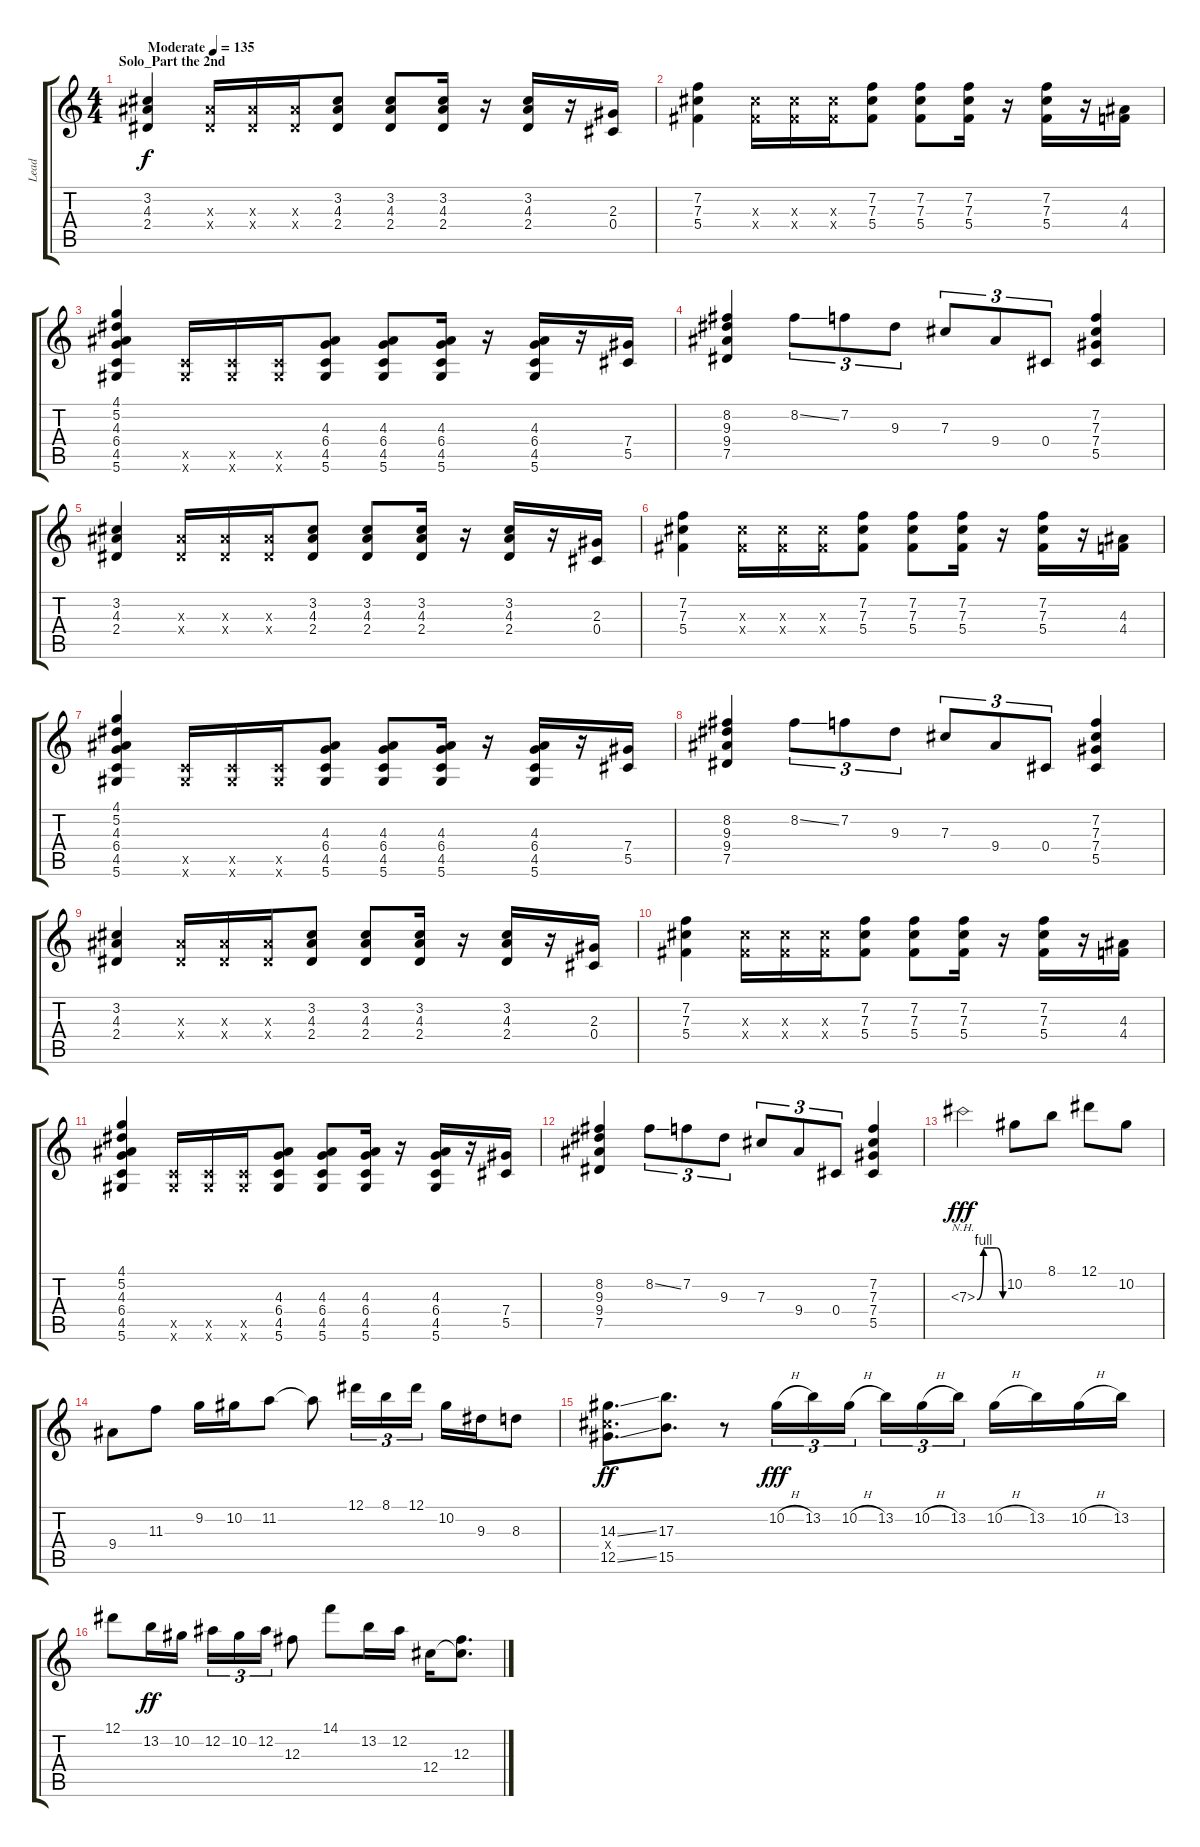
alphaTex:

\track ("Lead" "Lead") {instrument overdrivenguitar}
\staff {score tabs}
\tuning (Eb4 Bb3 Gb3 Db3 Ab2 Eb2) {hide}
\ts (4 4)
\section ("" "Solo_Part the 2nd")
\tempo (135 "Moderate")
\clef g2
\ks c
(3.2 4.3 2.4).4{dy f instrument overdrivenguitar} (4.3{x} 2.4{x}).16 (4.3{x} 2.4{x}).16 (4.3{x} 2.4{x}).16 (3.2 4.3 2.4).8 (3.2 4.3 2.4).8 (3.2 4.3 2.4).16 r.16 (3.2 4.3 2.4).16 r.16 (2.3 0.4).16 |
(7.2 7.3 5.4).4 (7.3{x} 5.4{x}).16 (7.3{x} 5.4{x}).16 (7.3{x} 5.4{x}).16 (7.2 7.3 5.4).8 (7.2 7.3 5.4).8 (7.2 7.3 5.4).16 r.16 (7.2 7.3 5.4).16 r.16 (4.3 4.4).16 |
(4.1 5.2 4.3 6.4 4.5 5.6).4 (4.5{x} 5.6{x}).16 (4.5{x} 5.6{x}).16 (4.5{x} 5.6{x}).16 (4.3 6.4 4.5 5.6).8 (4.3 6.4 4.5 5.6).8 (4.3 6.4 4.5 5.6).16 r.16 (4.3 6.4 4.5 5.6).16 r.16 (7.4 5.5).16 |
(8.2 9.3 9.4 7.5).4 8.2{ss}.8{tu (3 2)} 7.2.8{tu (3 2)} 9.3.8{tu (3 2)} 7.3.8{tu (3 2)} 9.4.8{tu (3 2)} 0.4.8{tu (3 2)} (7.2 7.3 7.4 5.5).4 |
(3.2 4.3 2.4).4 (4.3{x} 2.4{x}).16 (4.3{x} 2.4{x}).16 (4.3{x} 2.4{x}).16 (3.2 4.3 2.4).8 (3.2 4.3 2.4).8 (3.2 4.3 2.4).16 r.16 (3.2 4.3 2.4).16 r.16 (2.3 0.4).16 |
(7.2 7.3 5.4).4 (7.3{x} 5.4{x}).16 (7.3{x} 5.4{x}).16 (7.3{x} 5.4{x}).16 (7.2 7.3 5.4).8 (7.2 7.3 5.4).8 (7.2 7.3 5.4).16 r.16 (7.2 7.3 5.4).16 r.16 (4.3 4.4).16 |
(4.1 5.2 4.3 6.4 4.5 5.6).4 (4.5{x} 5.6{x}).16 (4.5{x} 5.6{x}).16 (4.5{x} 5.6{x}).16 (4.3 6.4 4.5 5.6).8 (4.3 6.4 4.5 5.6).8 (4.3 6.4 4.5 5.6).16 r.16 (4.3 6.4 4.5 5.6).16 r.16 (7.4 5.5).16 |
(8.2 9.3 9.4 7.5).4 8.2{ss}.8{tu (3 2)} 7.2.8{tu (3 2)} 9.3.8{tu (3 2)} 7.3.8{tu (3 2)} 9.4.8{tu (3 2)} 0.4.8{tu (3 2)} (7.2 7.3 7.4 5.5).4 |
(3.2 4.3 2.4).4 (4.3{x} 2.4{x}).16 (4.3{x} 2.4{x}).16 (4.3{x} 2.4{x}).16 (3.2 4.3 2.4).8 (3.2 4.3 2.4).8 (3.2 4.3 2.4).16 r.16 (3.2 4.3 2.4).16 r.16 (2.3 0.4).16 |
(7.2 7.3 5.4).4 (7.3{x} 5.4{x}).16 (7.3{x} 5.4{x}).16 (7.3{x} 5.4{x}).16 (7.2 7.3 5.4).8 (7.2 7.3 5.4).8 (7.2 7.3 5.4).16 r.16 (7.2 7.3 5.4).16 r.16 (4.3 4.4).16 |
(4.1 5.2 4.3 6.4 4.5 5.6).4 (4.5{x} 5.6{x}).16 (4.5{x} 5.6{x}).16 (4.5{x} 5.6{x}).16 (4.3 6.4 4.5 5.6).8 (4.3 6.4 4.5 5.6).8 (4.3 6.4 4.5 5.6).16 r.16 (4.3 6.4 4.5 5.6).16 r.16 (7.4 5.5).16 |
(8.2 9.3 9.4 7.5).4 8.2{ss}.8{tu (3 2)} 7.2.8{tu (3 2)} 9.3.8{tu (3 2)} 7.3.8{tu (3 2)} 9.4.8{tu (3 2)} 0.4.8{tu (3 2)} (7.2 7.3 7.4 5.5).4 |
7.3{be (custom 0 0 15 4 30 4 45 4 60 0) nh}.2{dy fff} 10.2.8 8.1.8 12.1.8 10.2.8 |
9.4.8 11.3.8 9.2.16 10.2.16 11.2.8 11.2{t}.8 12.1.16{tu (3 2)} 8.1.16{tu (3 2)} 12.1.16{tu (3 2)} 10.2.16 9.3.16 8.3.8 |
(14.3{ss} 12.4{x} 12.5{ss}).8{d dy ff} (17.3 15.5).8{d} r.8 10.2{h}.16{tu (3 2) dy fff} 13.2.16{tu (3 2)} 10.2{h}.16{tu (3 2)} 13.2.16{tu (3 2)} 10.2{h}.16{tu (3 2)} 13.2.16{tu (3 2)} 10.2{h}.16 13.2.16 10.2{h}.16 13.2.16 |
12.1.8 13.2.16{dy ff} 10.2.16 12.2.16{tu (3 2)} 10.2.16{tu (3 2)} 12.2.16{tu (3 2)} 12.3.8 14.1.8 13.2.16 12.2.16 12.4.16 (12.3 12.4{t}).8{d}
